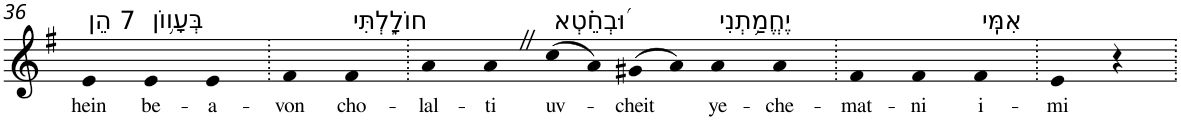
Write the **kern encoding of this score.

**kern	**text
*part1	*part1
*staff1	*staff1
*I"Piano	*
*I'Pno	*
!!LO:PB:g=z
*clefG2	*
*k[f#]	*
*G:	*
=36	=36
!LO:TX:a:t=7 הֵן	!
!	!LO:LY:b
4e	hein
!LO:TX:a:t=בְּעָו֥וֹן	!
!	!LO:LY:b
4e	be-
!	!LO:LY:b
4e	-a-
=37.	=37.
!	!LO:LY:b
4f#	-von
!LO:TX:a:t=חוֹלָ֑לְתִּי	!
!	!LO:LY:b
4f#	cho-
=38.	=38.
!	!LO:LY:b
4a	-lal-
!	!LO:LY:b
4aZ	-ti
!LO:TX:a:t=וּ֝בְחֵ֗טְא	!
!	!LO:LY:b
(>8cc	uv-
8a)	.
!	!LO:LY:b
(>8g#X	-cheit
8a)	.
!LO:TX:a:t=יֶחֱמַ֥תְנִי	!
!	!LO:LY:b
4a	ye-
!	!LO:LY:b
4a	-che-
=39.	=39.
!	!LO:LY:b
4f#	-mat-
!	!LO:LY:b
4f#	-ni
!LO:TX:a:t=אִמִּֽי	!
!	!LO:LY:b
4f#	i-
=40.	=40.
!	!LO:LY:b
4e	-mi
4r	.
=.	=.
*-	*-
